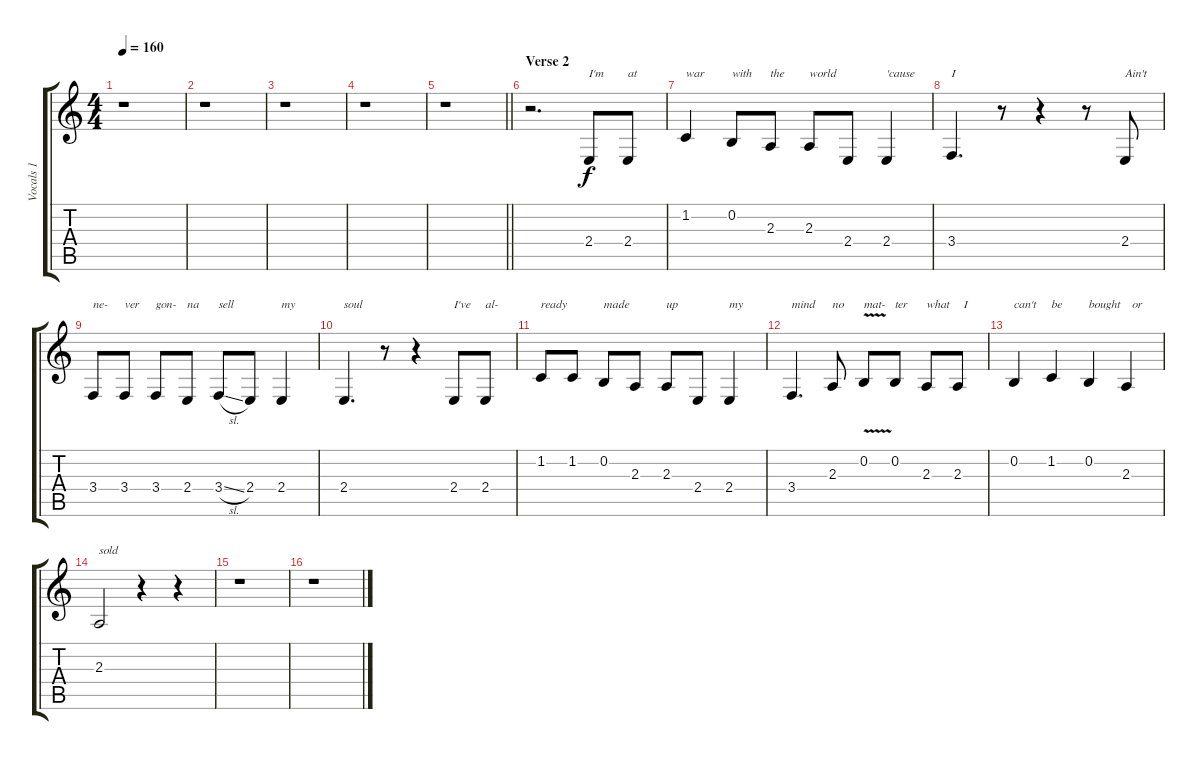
\track ("Vocals 1" "Vocals 1") {instrument lead2sawtooth}
\staff {score tabs}
\tuning (E4 B3 G3 D3 A2 E2) {hide}
\ts (4 4)
\tempo 160
\clef g2
\ks c
r.1{dy f} |
r.1 |
r.1 |
r.1 |
\barLineRight lightlight
r.1 |
\section ("" "Verse 2")
r.2{d} 2.4.8{txt "I'm"} 2.4.8{txt "at"} |
1.2.4{txt "war"} 0.2.8{txt "with"} 2.3.8{txt "the"} 2.3.8{txt "world"} 2.4.8 2.4.4{txt "'cause"} |
3.4.4{d txt "I"} r.8 r.4 r.8 2.4.8{txt "Ain't"} |
3.4.8{txt "ne-"} 3.4.8{txt "ver"} 3.4.8{txt "gon-"} 2.4.8{txt "na"} 3.4{sl}.8{txt "sell"} 2.4.8 2.4.4{txt "my"} |
2.4.4{d txt "soul"} r.8 r.4 2.4.8{txt "I've"} 2.4.8{txt "al-"} |
1.2.8{txt "ready"} 1.2.8 0.2.8{txt "made"} 2.3.8 2.3.8{txt "up"} 2.4.8 2.4.4{txt "my"} |
3.4.4{d txt "mind"} 2.3.8{txt "no"} 0.2{v}.8{txt "mat-"} 0.2.8{txt "ter"} 2.3.8{txt "what"} 2.3.8{txt "  I"} |
0.2.4{txt "can't"} 1.2.4{txt "be"} 0.2.4{txt "bought"} 2.3.4{txt "  or"} |
2.3.2{txt "sold"} r.4 r.4 |
r.1 |
r.1
